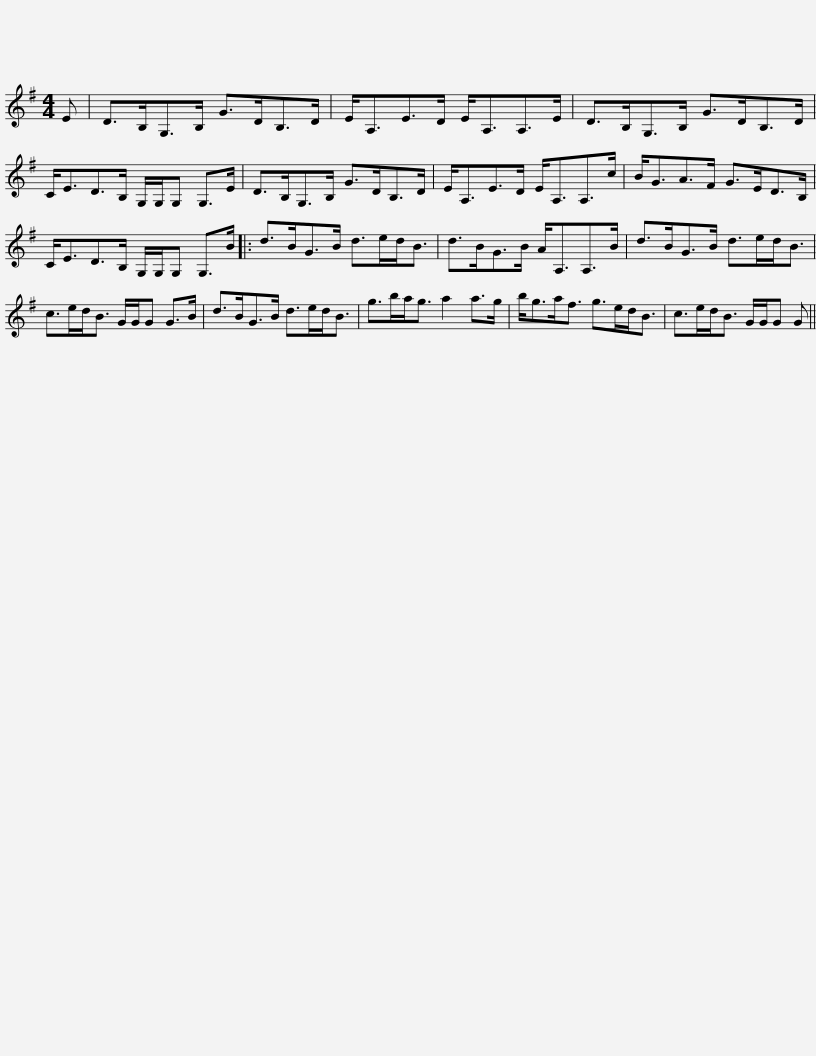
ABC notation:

X:1
L:1/8
M:4/4
I:linebreak $
K:G
V:1 treble
V:1
 E | D>B,G,>B, G>DB,>D | E<A,E>D E<A,A,>E | D>B,G,>B, G>DB,>D | C<ED>B, G,/G,/G, G,>E |$ %5
 D>B,G,>B, G>DB,>D | E<A,E>D E<A,A,>c | B<GA>F G>ED>B, | C<ED>B, G,/G,/G, G,>B |:$ d>BG>B d>ed<B | %10
 d>BG>B A<A,A,>B | d>BG>B d>ed<B | c>ed<B G/G/G G>B |$ d>BG>B d>ed<B | g>ba<g a2 a>g | %15
 b<ga<f g>ed<B | c>ed<B G/G/G G || %17
